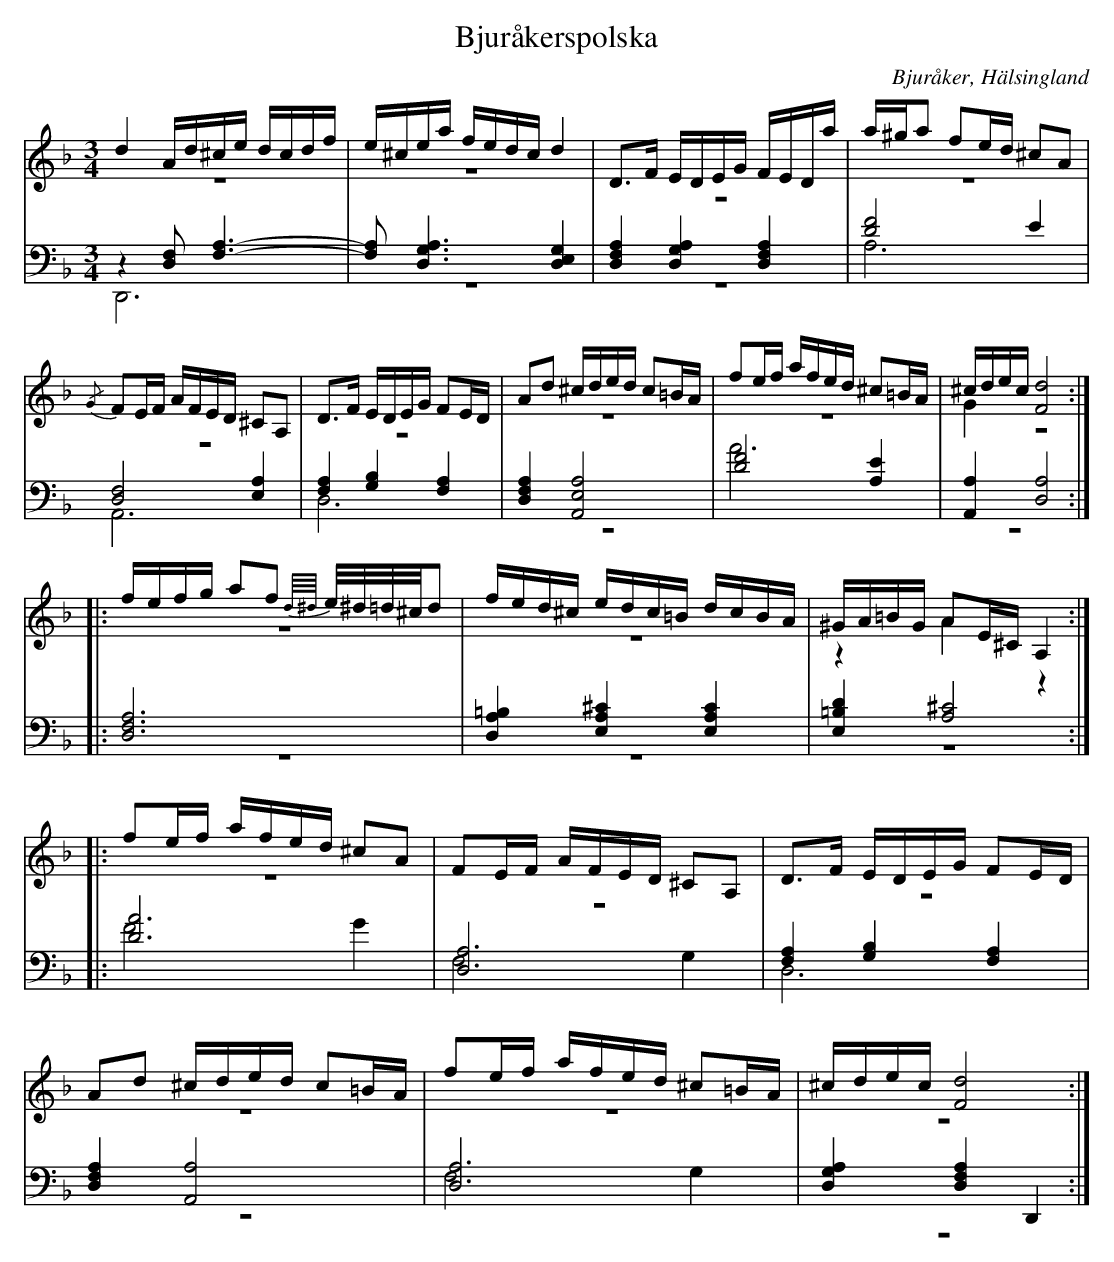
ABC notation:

X:1
T: Bjuråkerspolska
O: Bjuråker, Hälsingland
M: 3/4
L: 1/16
K: Dm
V:1
V:2 merge
V:3
V:4 merge
V:1
d4 Ad^ce dcdf |e^cea fedc d4|D2>F2 EDEG FEDa|a^ga2 f2ed ^c2A2|
{/G}F2EF AFED ^C2A,2|D2>F2 EDEG F2ED|A2d2 ^cded c2=BA|f2ef afed ^c2=BA|^cdec [F8d8]:|
|:fefg a2f2 {d//^d//}e/^d/=d/^c/d2 |fed^c edc=B dcBA|^GA=BG A2E^C A,4:|
|:f2ef afed ^c2A2|F2EF AFED ^C2A,2|D2>F2 EDEG F2ED|
A2d2 ^cded c2=BA|f2ef afed ^c2=BA|^cdec [F8d8]:|
V:2
z12|z12|z12|z12|
z12|z12|z12|z12|G4 z8:|
|:z12|z12|z4 A4 z4:|
|:z12|z12|z12|
z12|z12|z12:|
V:3 clef=bass
z4 [D,2F,2][F,6A,6]-|[F,2A,2][D,6G,6A,6] [D,4E,4G,4]|[D,4F,4A,4] [D,4G,4A,4] [D,4F,4A,4]|[D8F8] E4|
[D,8F,8] [E,4A,4]|[F,4A,4] [G,4B,4] [F,4A,4]|[D,4F,4A,4] [A,,8E,8A,8]|[D8F8] [A,4E4]|[A,,4A,4] [D,8A,8]:|
|:[D,12F,12A,12]|[D,4A,4=B,4] [E,4A,4^C4] [E,4A,4C4]|[E,4=B,4D4] [A,8^C8]:|
|:[D12A12]|[D,12A,12]|[F,4A,4] [G,4B,4] [F,4A,4]|
[D,4F,4A,4] [A,,8A,8]|[D,12A,12]|[D,4G,4A,4] [D,4F,4A,4] D,,4:|
V:4 clef=bass
D,,12|z12|z12|A,12|
A,,12|D,12|z12|A12|z12:|
|:z12|z12|z12:|
|:F8 G4|F,8 G,4|D,12|
z12|F,8 G,4|z12:|
